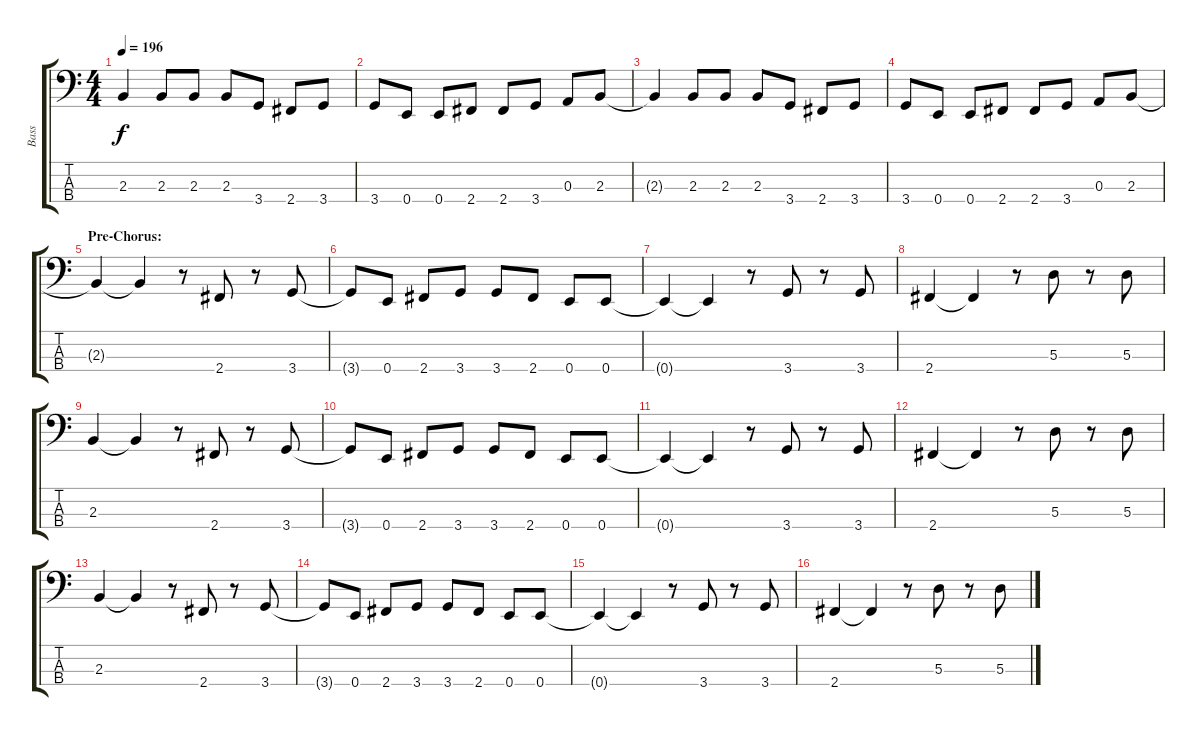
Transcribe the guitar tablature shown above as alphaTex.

\track ("Bass" "Bass") {instrument electricbasspick}
\staff {score tabs}
\tuning (G2 D2 A1 E1) {hide}
\ts (4 4)
\tempo 196
\clef f4
\ks c
2.3.4{dy f} 2.3.8 2.3.8 2.3.8 3.4.8 2.4.8 3.4.8 |
3.4.8 0.4.8 0.4.8 2.4.8 2.4.8 3.4.8 0.3.8 2.3.8 |
2.3{t}.4 2.3.8 2.3.8 2.3.8 3.4.8 2.4.8 3.4.8 |
3.4.8 0.4.8 0.4.8 2.4.8 2.4.8 3.4.8 0.3.8 2.3.8 |
\section ("" "Pre-Chorus:")
2.3{t}.4 2.3{t}.4 r.8 2.4.8 r.8 3.4.8 |
3.4{t}.8 0.4.8 2.4.8 3.4.8 3.4.8 2.4.8 0.4.8 0.4.8 |
0.4{t}.4 0.4{t}.4 r.8 3.4.8 r.8 3.4.8 |
2.4.4 2.4{t}.4 r.8 5.3.8 r.8 5.3.8 |
2.3.4 2.3{t}.4 r.8 2.4.8 r.8 3.4.8 |
3.4{t}.8 0.4.8 2.4.8 3.4.8 3.4.8 2.4.8 0.4.8 0.4.8 |
0.4{t}.4 0.4{t}.4 r.8 3.4.8 r.8 3.4.8 |
2.4.4 2.4{t}.4 r.8 5.3.8 r.8 5.3.8 |
2.3.4 2.3{t}.4 r.8 2.4.8 r.8 3.4.8 |
3.4{t}.8 0.4.8 2.4.8 3.4.8 3.4.8 2.4.8 0.4.8 0.4.8 |
0.4{t}.4 0.4{t}.4 r.8 3.4.8 r.8 3.4.8 |
2.4.4 2.4{t}.4 r.8 5.3.8 r.8 5.3.8
